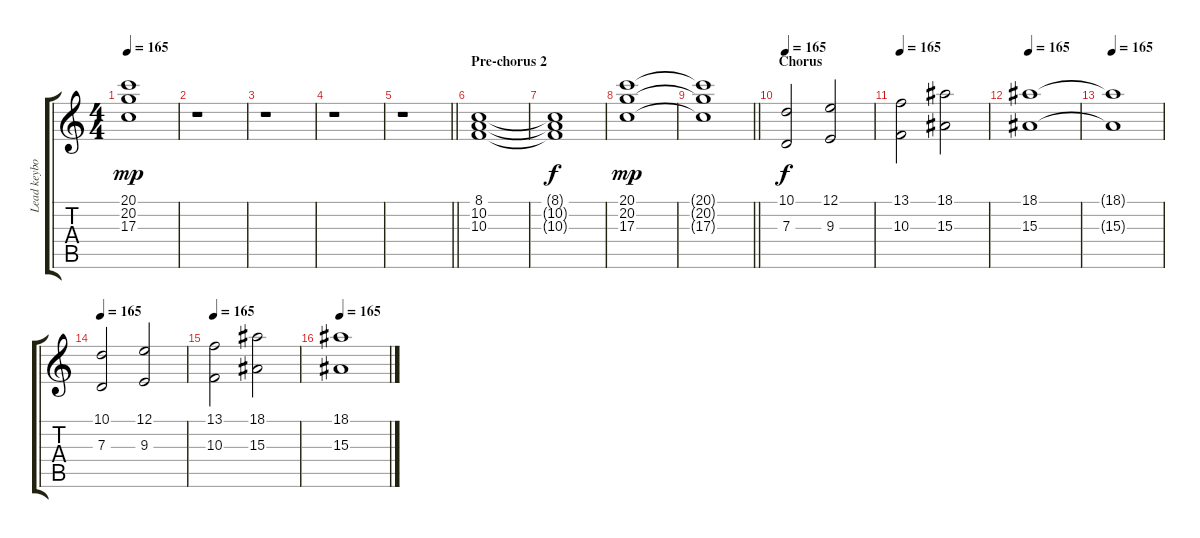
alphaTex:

\track ("Lead keyboard" "Lead keybo") {instrument churchorgan}
\staff {score tabs}
\tuning (E4 B3 G3 D3 A2 D2) {hide}
\ts (4 4)
\tempo 165
\clef g2
\ks c
(20.1{t} 20.2{t} 17.3{t}).1{dy mp} |
r.1 |
r.1 |
r.1 |
\barLineRight lightlight
r.1 |
\section ("" "Pre-chorus 2")
(8.1 10.2 10.3).1 |
(8.1{t} 10.2{t} 10.3{t}).1{dy f} |
(20.1 20.2 17.3).1{dy mp} |
\barLineRight lightlight
(20.1{t} 20.2{t} 17.3{t}).1 |
\section ("" "Chorus")
\tempo 165
(10.1 7.3).2{dy f volume 13} (12.1 9.3).2 |
\tempo 165
(13.1 10.3).2 (18.1 15.3).2 |
\tempo 165
(18.1 15.3).1 |
\tempo 165
(18.1{t} 15.3{t}).1 |
\tempo 165
(10.1 7.3).2 (12.1 9.3).2 |
\tempo 165
(13.1 10.3).2 (18.1 15.3).2 |
\tempo 165
(18.1 15.3).1
